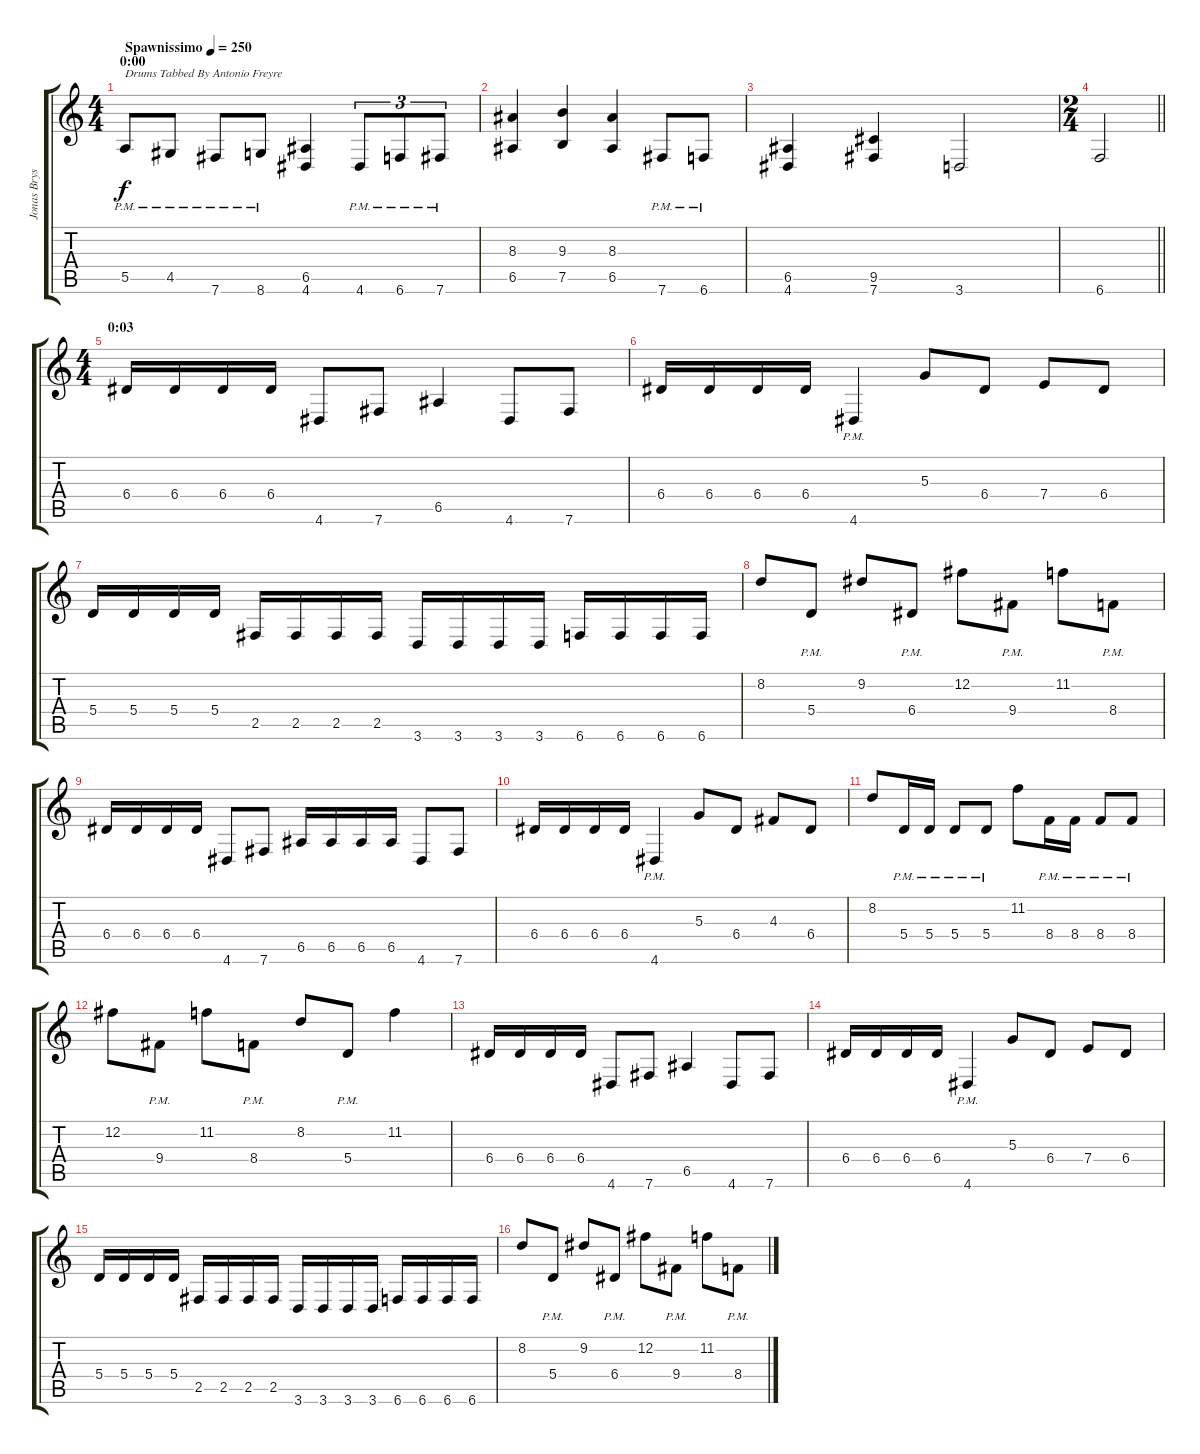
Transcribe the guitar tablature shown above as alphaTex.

\track ("Jonas Bryssling" "Jonas Brys") {instrument distortionguitar}
\staff {score tabs}
\tuning (B3 Gb3 D3 A2 E2 B1) {hide}
\ts (4 4)
\section ("" "0:00")
\tempo (250 "Spawnissimo")
\clef g2
\ks c
5.5{pm}.8{txt "Drums Tabbed By Antonio Freyre" dy f instrument distortionguitar} 4.5{pm}.8 7.6{pm}.8 8.6{pm}.8 (6.5 4.6).4 4.6{pm}.8{tu (3 2)} 6.6{pm}.8{tu (3 2)} 7.6{pm}.8{tu (3 2)} |
(8.3 6.5).4 (9.3 7.5).4 (8.3 6.5).4 7.6{pm}.8 6.6{pm}.8 |
(6.5 4.6).4 (9.5 7.6).4 3.6.2 |
\ts (2 4)
\barLineRight lightlight
6.6.2 |
\ts (4 4)
\section ("" "0:03")
6.4.16 6.4.16 6.4.16 6.4.16 4.6.8 7.6.8 6.5.4 4.6.8 7.6.8 |
6.4.16 6.4.16 6.4.16 6.4.16 4.6{pm}.4 5.3.8 6.4.8 7.4.8 6.4.8 |
5.4.16 5.4.16 5.4.16 5.4.16 2.5.16 2.5.16 2.5.16 2.5.16 3.6.16 3.6.16 3.6.16 3.6.16 6.6.16 6.6.16 6.6.16 6.6.16 |
8.2.8 5.4{pm}.8 9.2.8 6.4{pm}.8 12.2.8 9.4{pm}.8 11.2.8 8.4{pm}.8 |
6.4.16 6.4.16 6.4.16 6.4.16 4.6.8 7.6.8 6.5.16 6.5.16 6.5.16 6.5.16 4.6.8 7.6.8 |
6.4.16 6.4.16 6.4.16 6.4.16 4.6{pm}.4 5.3.8 6.4.8 4.3.8 6.4.8 |
8.2.8 5.4{pm}.16 5.4{pm}.16 5.4{pm}.8 5.4{pm}.8 11.2.8 8.4{pm}.16 8.4{pm}.16 8.4{pm}.8 8.4{pm}.8 |
12.2.8 9.4{pm}.8 11.2.8 8.4{pm}.8 8.2.8 5.4{pm}.8 11.2.4 |
6.4.16 6.4.16 6.4.16 6.4.16 4.6.8 7.6.8 6.5.4 4.6.8 7.6.8 |
6.4.16 6.4.16 6.4.16 6.4.16 4.6{pm}.4 5.3.8 6.4.8 7.4.8 6.4.8 |
5.4.16 5.4.16 5.4.16 5.4.16 2.5.16 2.5.16 2.5.16 2.5.16 3.6.16 3.6.16 3.6.16 3.6.16 6.6.16 6.6.16 6.6.16 6.6.16 |
8.2.8 5.4{pm}.8 9.2.8 6.4{pm}.8 12.2.8 9.4{pm}.8 11.2.8 8.4{pm}.8
